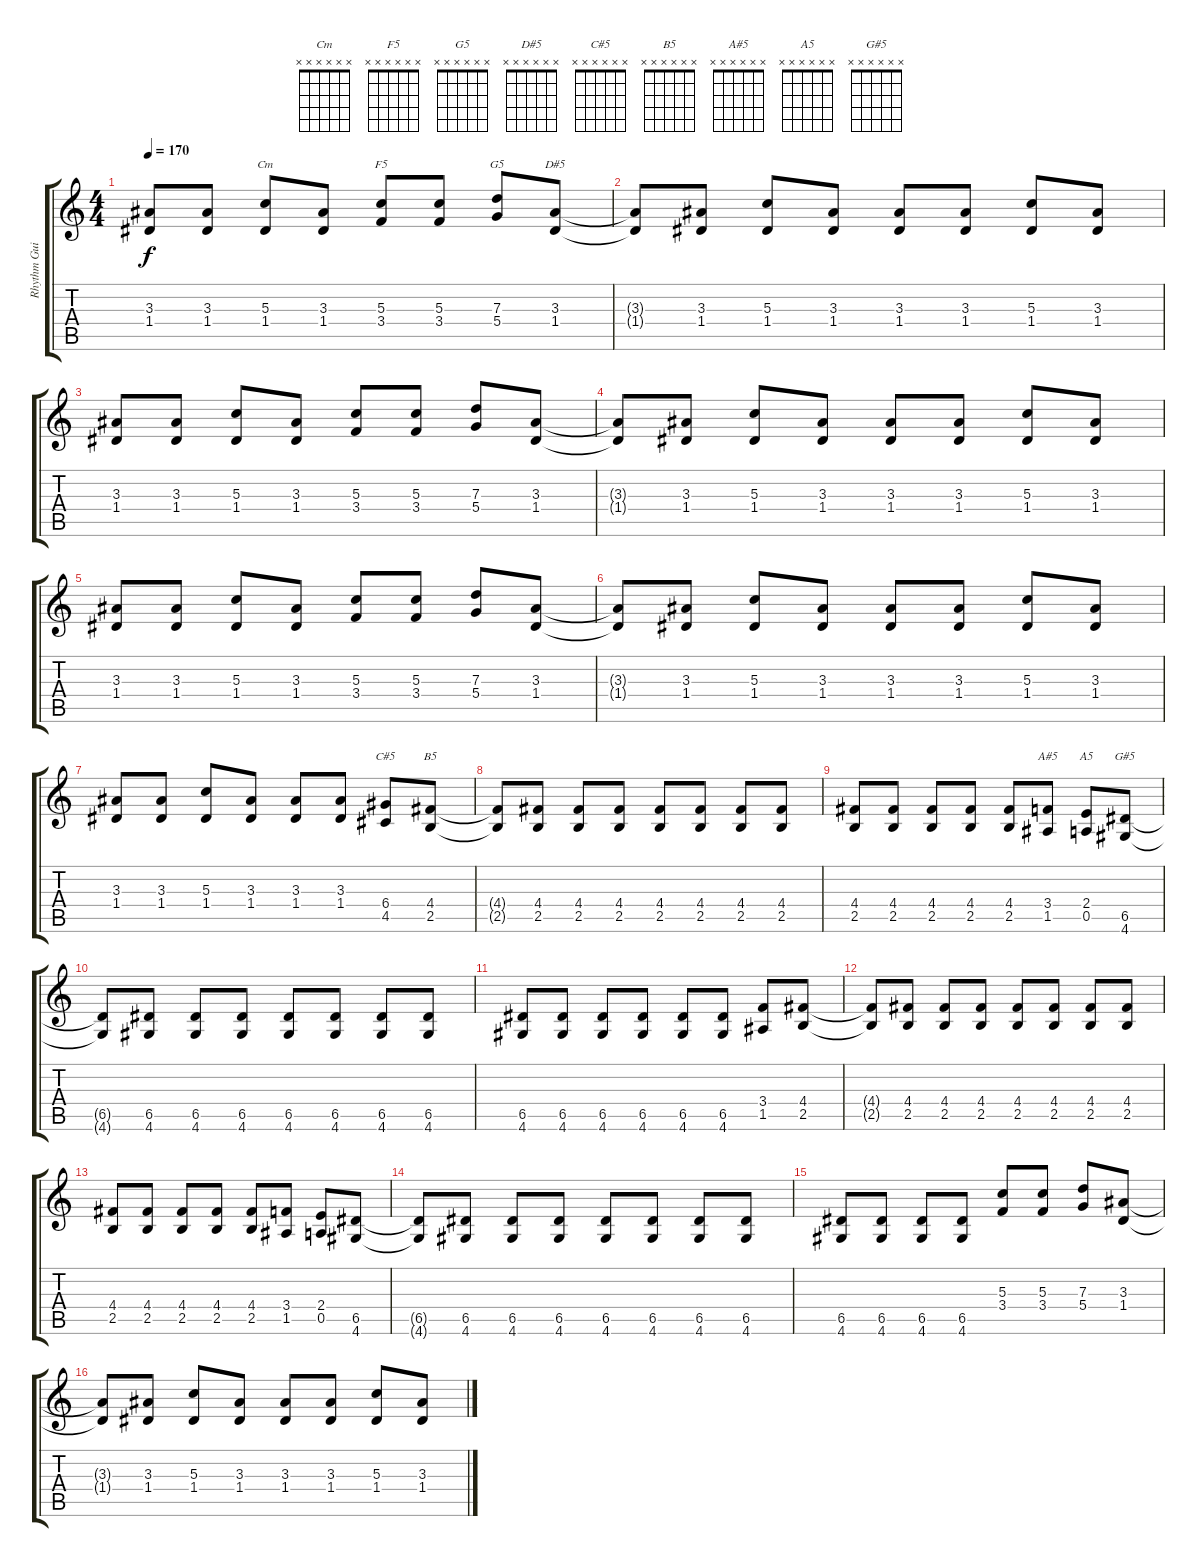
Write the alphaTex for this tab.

\track ("Rhythm Guitar: Gilby" "Rhythm Gui") {instrument overdrivenguitar}
\staff {score tabs}
\tuning (E4 B3 G3 D3 A2 E2) {hide}
\chord ("Cm" x x x x x x)
\chord ("F5" x x x x x x)
\chord ("G5" x x x x x x)
\chord ("D#5" x x x x x x)
\chord ("C#5" x x x x x x)
\chord ("B5" x x x x x x)
\chord ("A#5" x x x x x x)
\chord ("A5" x x x x x x)
\chord ("G#5" x x x x x x)
\ts (4 4)
\tempo 170
\clef g2
\ks c
(3.3 1.4).8{dy f} (3.3 1.4).8 (5.3 1.4).8{ch "Cm"} (3.3 1.4).8 (5.3 3.4).8{ch "F5"} (5.3 3.4).8 (7.3 5.4).8{ch "G5"} (3.3 1.4).8{ch "D#5"} |
(3.3{t} 1.4{t}).8 (3.3 1.4).8 (5.3 1.4).8 (3.3 1.4).8 (3.3 1.4).8 (3.3 1.4).8 (5.3 1.4).8 (3.3 1.4).8 |
(3.3 1.4).8 (3.3 1.4).8 (5.3 1.4).8 (3.3 1.4).8 (5.3 3.4).8 (5.3 3.4).8 (7.3 5.4).8 (3.3 1.4).8 |
(3.3{t} 1.4{t}).8 (3.3 1.4).8 (5.3 1.4).8 (3.3 1.4).8 (3.3 1.4).8 (3.3 1.4).8 (5.3 1.4).8 (3.3 1.4).8 |
(3.3 1.4).8 (3.3 1.4).8 (5.3 1.4).8 (3.3 1.4).8 (5.3 3.4).8 (5.3 3.4).8 (7.3 5.4).8 (3.3 1.4).8 |
(3.3{t} 1.4{t}).8 (3.3 1.4).8 (5.3 1.4).8 (3.3 1.4).8 (3.3 1.4).8 (3.3 1.4).8 (5.3 1.4).8 (3.3 1.4).8 |
(3.3 1.4).8 (3.3 1.4).8 (5.3 1.4).8 (3.3 1.4).8 (3.3 1.4).8 (3.3 1.4).8 (6.4 4.5).8{ch "C#5"} (4.4 2.5).8{ch "B5"} |
(4.4{t} 2.5{t}).8 (4.4 2.5).8 (4.4 2.5).8 (4.4 2.5).8 (4.4 2.5).8 (4.4 2.5).8 (4.4 2.5).8 (4.4 2.5).8 |
(4.4 2.5).8 (4.4 2.5).8 (4.4 2.5).8 (4.4 2.5).8 (4.4 2.5).8 (3.4 1.5).8{ch "A#5"} (2.4 0.5).8{ch "A5"} (6.5 4.6).8{ch "G#5"} |
(6.5{t} 4.6{t}).8 (6.5 4.6).8 (6.5 4.6).8 (6.5 4.6).8 (6.5 4.6).8 (6.5 4.6).8 (6.5 4.6).8 (6.5 4.6).8 |
(6.5 4.6).8 (6.5 4.6).8 (6.5 4.6).8 (6.5 4.6).8 (6.5 4.6).8 (6.5 4.6).8 (3.4 1.5).8 (4.4 2.5).8 |
(4.4{t} 2.5{t}).8 (4.4 2.5).8 (4.4 2.5).8 (4.4 2.5).8 (4.4 2.5).8 (4.4 2.5).8 (4.4 2.5).8 (4.4 2.5).8 |
(4.4 2.5).8 (4.4 2.5).8 (4.4 2.5).8 (4.4 2.5).8 (4.4 2.5).8 (3.4 1.5).8 (2.4 0.5).8 (6.5 4.6).8 |
(6.5{t} 4.6{t}).8 (6.5 4.6).8 (6.5 4.6).8 (6.5 4.6).8 (6.5 4.6).8 (6.5 4.6).8 (6.5 4.6).8 (6.5 4.6).8 |
(6.5 4.6).8 (6.5 4.6).8 (6.5 4.6).8 (6.5 4.6).8 (5.3 3.4).8 (5.3 3.4).8 (7.3 5.4).8 (3.3 1.4).8 |
(3.3{t} 1.4{t}).8 (3.3 1.4).8 (5.3 1.4).8 (3.3 1.4).8 (3.3 1.4).8 (3.3 1.4).8 (5.3 1.4).8 (3.3 1.4).8
